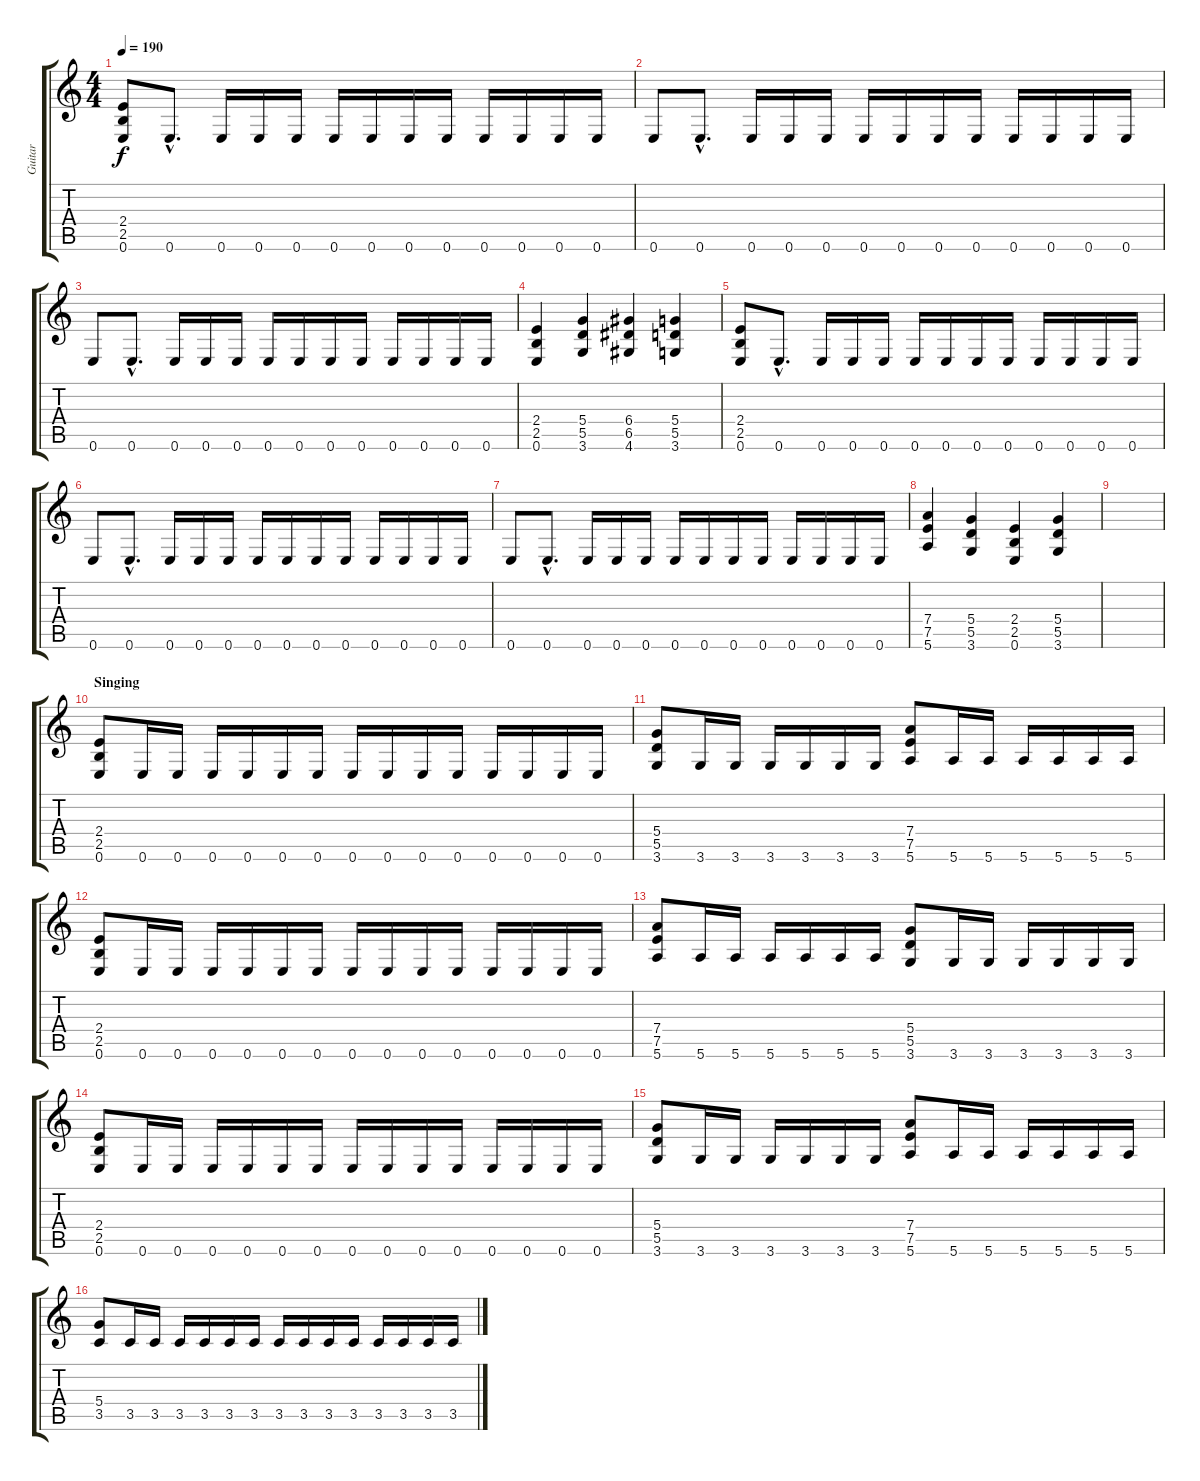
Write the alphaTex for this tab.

\track (" Guitar " " Guitar ") {instrument distortionguitar}
\staff {score tabs}
\tuning (E4 B3 G3 D3 A2 E2) {hide}
\ts (4 4)
\tempo 190
\clef g2
\ks c
(2.4 2.5 0.6).8{dy f} 0.6{hac}.8{d} 0.6.16 0.6.16 0.6.16 0.6.16 0.6.16 0.6.16 0.6.16 0.6.16 0.6.16 0.6.16 0.6.16 |
0.6.8 0.6{hac}.8{d} 0.6.16 0.6.16 0.6.16 0.6.16 0.6.16 0.6.16 0.6.16 0.6.16 0.6.16 0.6.16 0.6.16 |
0.6.8 0.6{hac}.8{d} 0.6.16 0.6.16 0.6.16 0.6.16 0.6.16 0.6.16 0.6.16 0.6.16 0.6.16 0.6.16 0.6.16 |
(2.4 2.5 0.6).4 (5.4 5.5 3.6).4 (6.4 6.5 4.6).4 (5.4 5.5 3.6).4 |
(2.4 2.5 0.6).8 0.6{hac}.8{d} 0.6.16 0.6.16 0.6.16 0.6.16 0.6.16 0.6.16 0.6.16 0.6.16 0.6.16 0.6.16 0.6.16 |
0.6.8 0.6{hac}.8{d} 0.6.16 0.6.16 0.6.16 0.6.16 0.6.16 0.6.16 0.6.16 0.6.16 0.6.16 0.6.16 0.6.16 |
0.6.8 0.6{hac}.8{d} 0.6.16 0.6.16 0.6.16 0.6.16 0.6.16 0.6.16 0.6.16 0.6.16 0.6.16 0.6.16 0.6.16 |
(7.4 7.5 5.6).4 (5.4 5.5 3.6).4 (2.4 2.5 0.6).4 (5.4 5.5 3.6).4 |
|
\section ("" "Singing")
(2.4 2.5 0.6).8 0.6.16 0.6.16 0.6.16 0.6.16 0.6.16 0.6.16 0.6.16 0.6.16 0.6.16 0.6.16 0.6.16 0.6.16 0.6.16 0.6.16 |
(5.4 5.5 3.6).8 3.6.16 3.6.16 3.6.16 3.6.16 3.6.16 3.6.16 (7.4 7.5 5.6).8 5.6.16 5.6.16 5.6.16 5.6.16 5.6.16 5.6.16 |
(2.4 2.5 0.6).8 0.6.16 0.6.16 0.6.16 0.6.16 0.6.16 0.6.16 0.6.16 0.6.16 0.6.16 0.6.16 0.6.16 0.6.16 0.6.16 0.6.16 |
(7.4 7.5 5.6).8 5.6.16 5.6.16 5.6.16 5.6.16 5.6.16 5.6.16 (5.4 5.5 3.6).8 3.6.16 3.6.16 3.6.16 3.6.16 3.6.16 3.6.16 |
(2.4 2.5 0.6).8 0.6.16 0.6.16 0.6.16 0.6.16 0.6.16 0.6.16 0.6.16 0.6.16 0.6.16 0.6.16 0.6.16 0.6.16 0.6.16 0.6.16 |
(5.4 5.5 3.6).8 3.6.16 3.6.16 3.6.16 3.6.16 3.6.16 3.6.16 (7.4 7.5 5.6).8 5.6.16 5.6.16 5.6.16 5.6.16 5.6.16 5.6.16 |
(5.4 3.5).8 3.5.16 3.5.16 3.5.16 3.5.16 3.5.16 3.5.16 3.5.16 3.5.16 3.5.16 3.5.16 3.5.16 3.5.16 3.5.16 3.5.16
